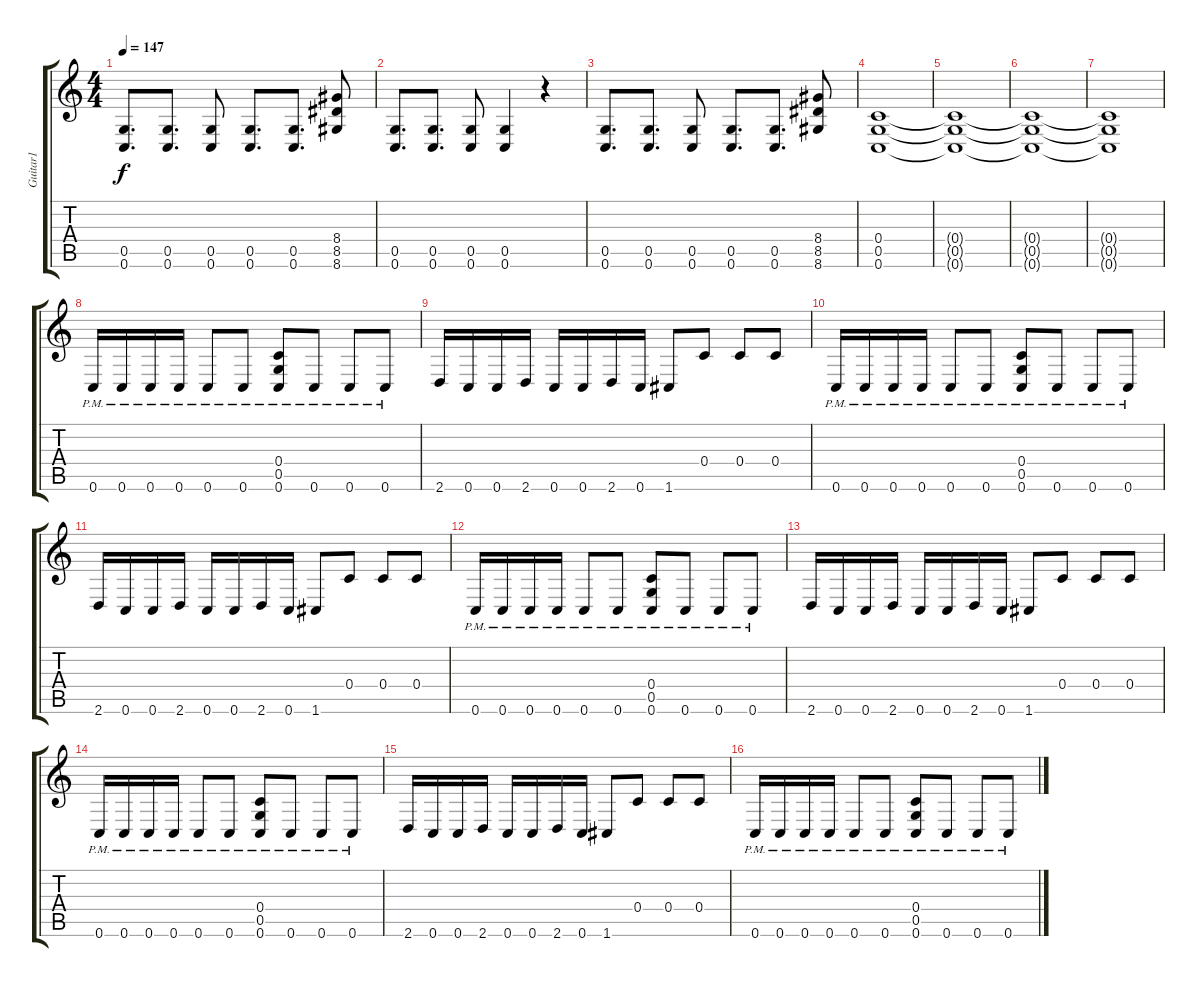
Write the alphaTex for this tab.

\track ("Guitar1" "Guitar1") {instrument distortionguitar}
\staff {score tabs}
\tuning (D4 A3 F3 C3 G2 C2) {hide}
\ts (4 4)
\tempo 147
\clef g2
\ks c
(0.5 0.6).8{d dy f} (0.5 0.6).8{d} (0.5 0.6).8 (0.5 0.6).8{d} (0.5 0.6).8{d} (8.4 8.5 8.6).8 |
(0.5 0.6).8{d} (0.5 0.6).8{d} (0.5 0.6).8 (0.5 0.6).4 r.4 |
(0.5 0.6).8{d} (0.5 0.6).8{d} (0.5 0.6).8 (0.5 0.6).8{d} (0.5 0.6).8{d} (8.4 8.5 8.6).8 |
(0.4 0.5 0.6).1 |
(0.4{t} 0.5{t} 0.6{t}).1 |
(0.4{t} 0.5{t} 0.6{t}).1 |
(0.4{t} 0.5{t} 0.6{t}).1 |
0.6{pm}.16 0.6{pm}.16 0.6{pm}.16 0.6{pm}.16 0.6{pm}.8 0.6{pm}.8 (0.4 0.5 0.6{pm}).8 0.6{pm}.8 0.6{pm}.8 0.6{pm}.8 |
2.6.16 0.6.16 0.6.16 2.6.16 0.6.16 0.6.16 2.6.16 0.6.16 1.6.8 0.4.8 0.4.8 0.4.8 |
0.6{pm}.16 0.6{pm}.16 0.6{pm}.16 0.6{pm}.16 0.6{pm}.8 0.6{pm}.8 (0.4 0.5 0.6{pm}).8 0.6{pm}.8 0.6{pm}.8 0.6{pm}.8 |
2.6.16 0.6.16 0.6.16 2.6.16 0.6.16 0.6.16 2.6.16 0.6.16 1.6.8 0.4.8 0.4.8 0.4.8 |
0.6{pm}.16 0.6{pm}.16 0.6{pm}.16 0.6{pm}.16 0.6{pm}.8 0.6{pm}.8 (0.4 0.5 0.6{pm}).8 0.6{pm}.8 0.6{pm}.8 0.6{pm}.8 |
2.6.16 0.6.16 0.6.16 2.6.16 0.6.16 0.6.16 2.6.16 0.6.16 1.6.8 0.4.8 0.4.8 0.4.8 |
0.6{pm}.16 0.6{pm}.16 0.6{pm}.16 0.6{pm}.16 0.6{pm}.8 0.6{pm}.8 (0.4 0.5 0.6{pm}).8 0.6{pm}.8 0.6{pm}.8 0.6{pm}.8 |
2.6.16 0.6.16 0.6.16 2.6.16 0.6.16 0.6.16 2.6.16 0.6.16 1.6.8 0.4.8 0.4.8 0.4.8 |
0.6{pm}.16 0.6{pm}.16 0.6{pm}.16 0.6{pm}.16 0.6{pm}.8 0.6{pm}.8 (0.4 0.5 0.6{pm}).8 0.6{pm}.8 0.6{pm}.8 0.6{pm}.8
